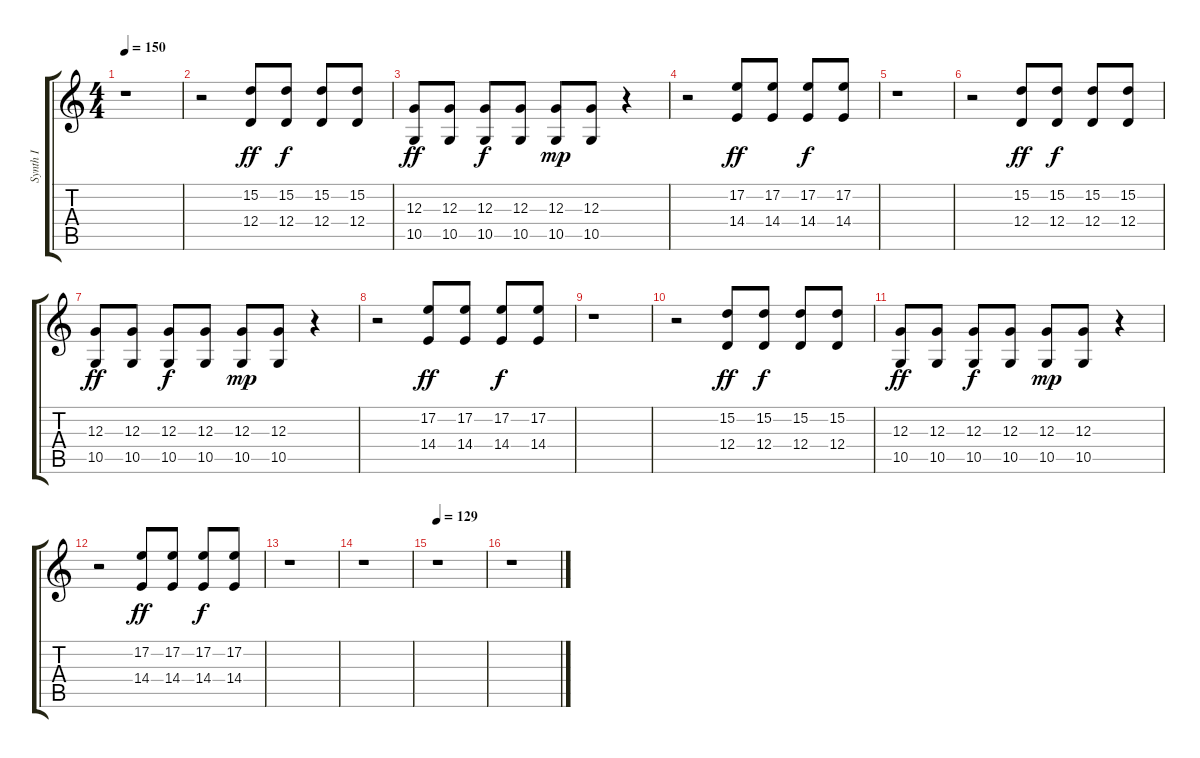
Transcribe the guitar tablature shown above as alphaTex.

\track ("Synth I" "Synth I") {instrument brightacousticpiano}
\staff {score tabs}
\tuning (E4 B3 G3 D3 A2 E2) {hide}
\ts (4 4)
\tempo 150
\clef g2
\ks c
r.1{dy f} |
r.2 (15.2 12.4).8{dy ff} (15.2 12.4).8{dy f} (15.2 12.4).8 (15.2 12.4).8 |
(12.3 10.5).8{dy ff} (12.3 10.5).8 (12.3 10.5).8{dy f} (12.3 10.5).8 (12.3 10.5).8{dy mp} (12.3 10.5).8 r.4 |
r.2 (17.2 14.4).8{dy ff} (17.2 14.4).8 (17.2 14.4).8{dy f} (17.2 14.4).8 |
r.1 |
r.2 (15.2 12.4).8{dy ff} (15.2 12.4).8{dy f} (15.2 12.4).8 (15.2 12.4).8 |
(12.3 10.5).8{dy ff} (12.3 10.5).8 (12.3 10.5).8{dy f} (12.3 10.5).8 (12.3 10.5).8{dy mp} (12.3 10.5).8 r.4 |
r.2 (17.2 14.4).8{dy ff} (17.2 14.4).8 (17.2 14.4).8{dy f} (17.2 14.4).8 |
r.1 |
r.2 (15.2 12.4).8{dy ff} (15.2 12.4).8{dy f} (15.2 12.4).8 (15.2 12.4).8 |
(12.3 10.5).8{dy ff} (12.3 10.5).8 (12.3 10.5).8{dy f} (12.3 10.5).8 (12.3 10.5).8{dy mp} (12.3 10.5).8 r.4 |
r.2 (17.2 14.4).8{dy ff} (17.2 14.4).8 (17.2 14.4).8{dy f} (17.2 14.4).8 |
r.1 |
r.1 |
\tempo 129
r.1 |
r.1
